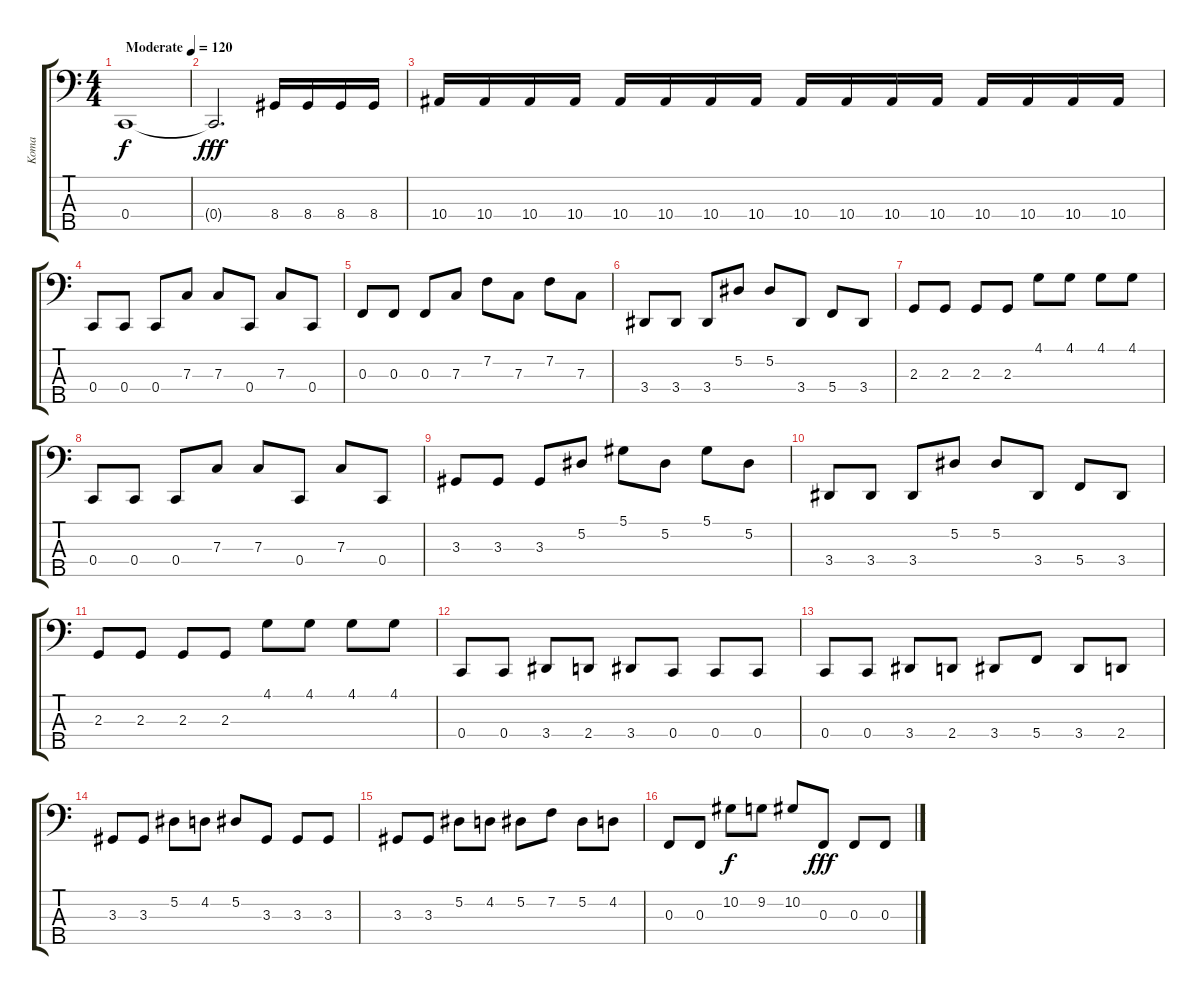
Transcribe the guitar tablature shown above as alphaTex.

\track ("Koma" "Koma") {instrument electricbasspick}
\staff {score tabs}
\tuning (Eb2 Bb1 F1 C1 G0) {hide}
\ts (4 4)
\tempo (120 "Moderate")
\clef f4
\ks c
0.4.1{dy f instrument electricbasspick} |
0.4{t}.2{d dy fff} 8.4.16 8.4.16 8.4.16 8.4.16 |
10.4.16 10.4.16 10.4.16 10.4.16 10.4.16 10.4.16 10.4.16 10.4.16 10.4.16 10.4.16 10.4.16 10.4.16 10.4.16 10.4.16 10.4.16 10.4.16 |
0.4.8 0.4.8 0.4.8 7.3.8 7.3.8 0.4.8 7.3.8 0.4.8 |
0.3.8 0.3.8 0.3.8 7.3.8 7.2.8 7.3.8 7.2.8 7.3.8 |
3.4.8 3.4.8 3.4.8 5.2.8 5.2.8 3.4.8 5.4.8 3.4.8 |
2.3.8 2.3.8 2.3.8 2.3.8 4.1.8 4.1.8 4.1.8 4.1.8 |
0.4.8 0.4.8 0.4.8 7.3.8 7.3.8 0.4.8 7.3.8 0.4.8 |
3.3.8 3.3.8 3.3.8 5.2.8 5.1.8 5.2.8 5.1.8 5.2.8 |
3.4.8 3.4.8 3.4.8 5.2.8 5.2.8 3.4.8 5.4.8 3.4.8 |
2.3.8 2.3.8 2.3.8 2.3.8 4.1.8 4.1.8 4.1.8 4.1.8 |
0.4.8 0.4.8 3.4.8 2.4.8 3.4.8 0.4.8 0.4.8 0.4.8 |
0.4.8 0.4.8 3.4.8 2.4.8 3.4.8 5.4.8 3.4.8 2.4.8 |
3.3.8 3.3.8 5.2.8 4.2.8 5.2.8 3.3.8 3.3.8 3.3.8 |
3.3.8 3.3.8 5.2.8 4.2.8 5.2.8 7.2.8 5.2.8 4.2.8 |
0.3.8 0.3.8 10.2.8{dy f} 9.2.8 10.2.8 0.3.8{dy fff} 0.3.8 0.3.8
